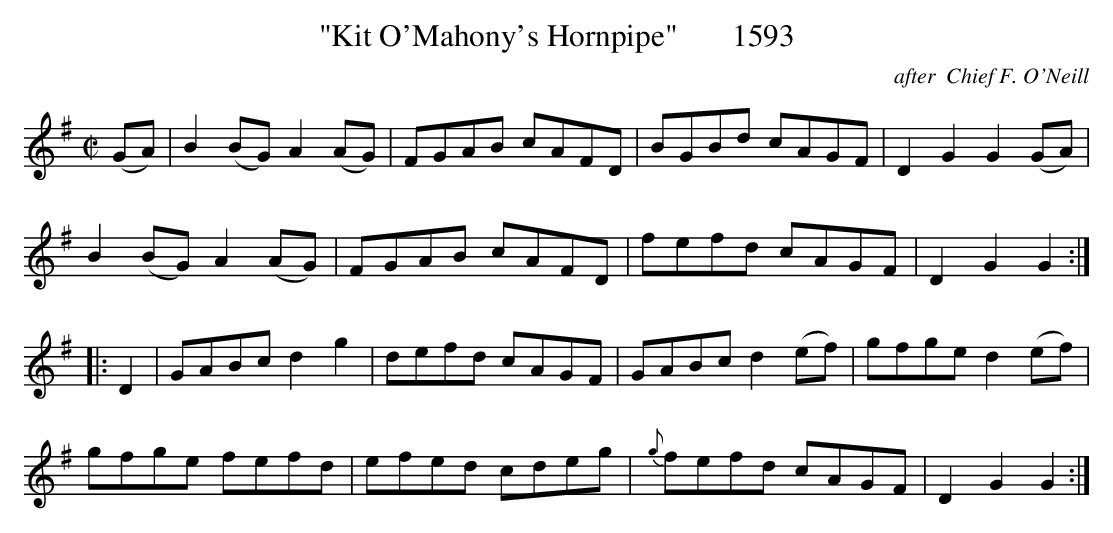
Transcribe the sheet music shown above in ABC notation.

X:1
T:"Kit O'Mahony's Hornpipe"       1593
C:after  Chief F. O'Neill
BRENNAN July 2003 (HTTP://WWW.SOSYOURMOM.COM)
M:C|
L:1/8
K:G
(GA)|B2(BG) A2(AG)|FGAB cAFD|BGBd cAGF|D2G2G2(GA)|
B2(BG) A2(AG)|FGAB cAFD|fefd cAGF|D2G2G2:|
|:D2|GABc d2g2|defd cAGF|GABc d2(ef)|gfge d2(ef)|
gfge fefd|efed cdeg|{g}fefd cAGF|D2G2G2:|
